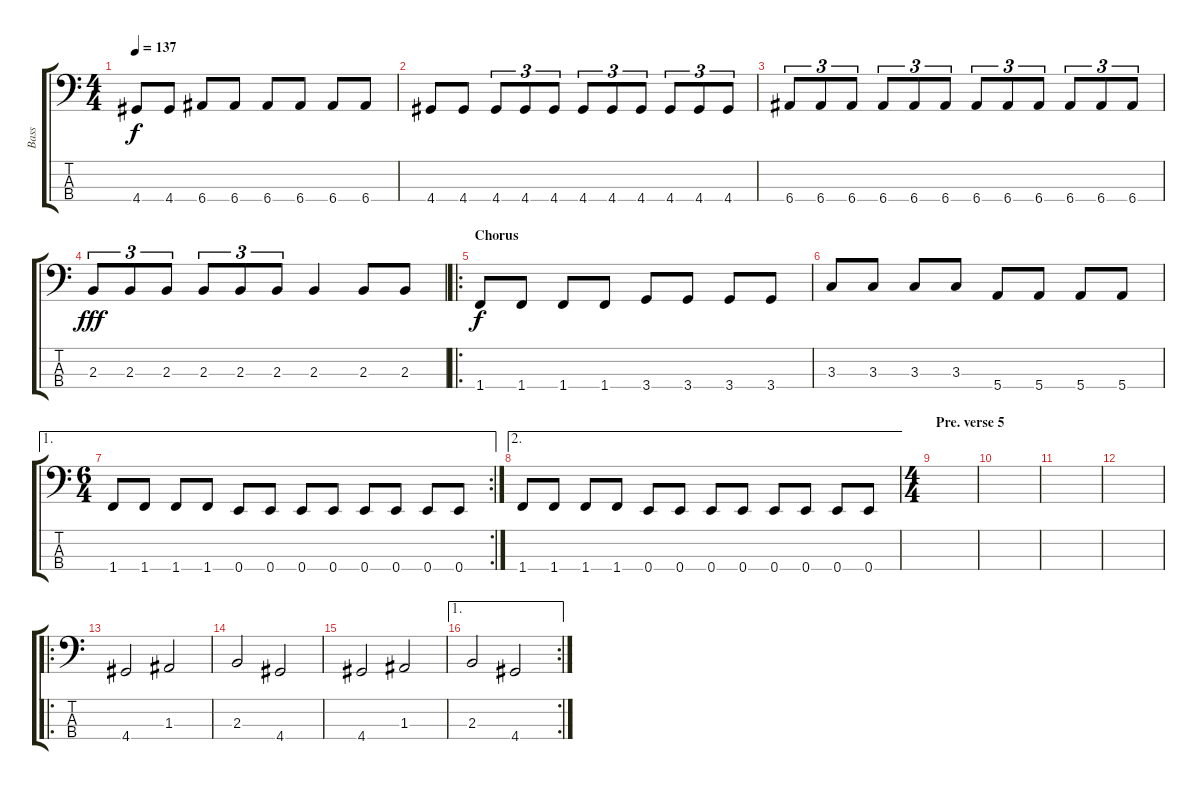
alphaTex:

\track ("Bass" "Bass") {instrument electricguitarclean}
\staff {score tabs}
\tuning (G2 D2 A1 E1) {hide}
\ts (4 4)
\tempo 137
\clef f4
\ks c
4.4.8{dy f} 4.4.8 6.4.8 6.4.8 6.4.8 6.4.8 6.4.8 6.4.8 |
4.4.8 4.4.8 4.4.8{tu (3 2)} 4.4.8{tu (3 2)} 4.4.8{tu (3 2)} 4.4.8{tu (3 2)} 4.4.8{tu (3 2)} 4.4.8{tu (3 2)} 4.4.8{tu (3 2)} 4.4.8{tu (3 2)} 4.4.8{tu (3 2)} |
6.4.8{tu (3 2)} 6.4.8{tu (3 2)} 6.4.8{tu (3 2)} 6.4.8{tu (3 2)} 6.4.8{tu (3 2)} 6.4.8{tu (3 2)} 6.4.8{tu (3 2)} 6.4.8{tu (3 2)} 6.4.8{tu (3 2)} 6.4.8{tu (3 2)} 6.4.8{tu (3 2)} 6.4.8{tu (3 2)} |
2.3.8{tu (3 2) dy fff} 2.3.8{tu (3 2)} 2.3.8{tu (3 2)} 2.3.8{tu (3 2)} 2.3.8{tu (3 2)} 2.3.8{tu (3 2)} 2.3.4 2.3.8 2.3.8 |
\ro
\section ("" "Chorus")
1.4.8{dy f} 1.4.8 1.4.8 1.4.8 3.4.8 3.4.8 3.4.8 3.4.8 |
3.3.8 3.3.8 3.3.8 3.3.8 5.4.8 5.4.8 5.4.8 5.4.8 |
\ae 1
\rc 2
\ts (6 4)
1.4.8 1.4.8 1.4.8 1.4.8 0.4.8 0.4.8 0.4.8 0.4.8 0.4.8 0.4.8 0.4.8 0.4.8 |
\ae 2
1.4.8 1.4.8 1.4.8 1.4.8 0.4.8 0.4.8 0.4.8 0.4.8 0.4.8 0.4.8 0.4.8 0.4.8 |
\ts (4 4)
\section ("" "Pre. verse 5")
|
|
|
|
\ro
4.4.2 1.3.2 |
2.3.2 4.4.2 |
4.4.2 1.3.2 |
\ae 1
\rc 2
2.3.2 4.4.2
